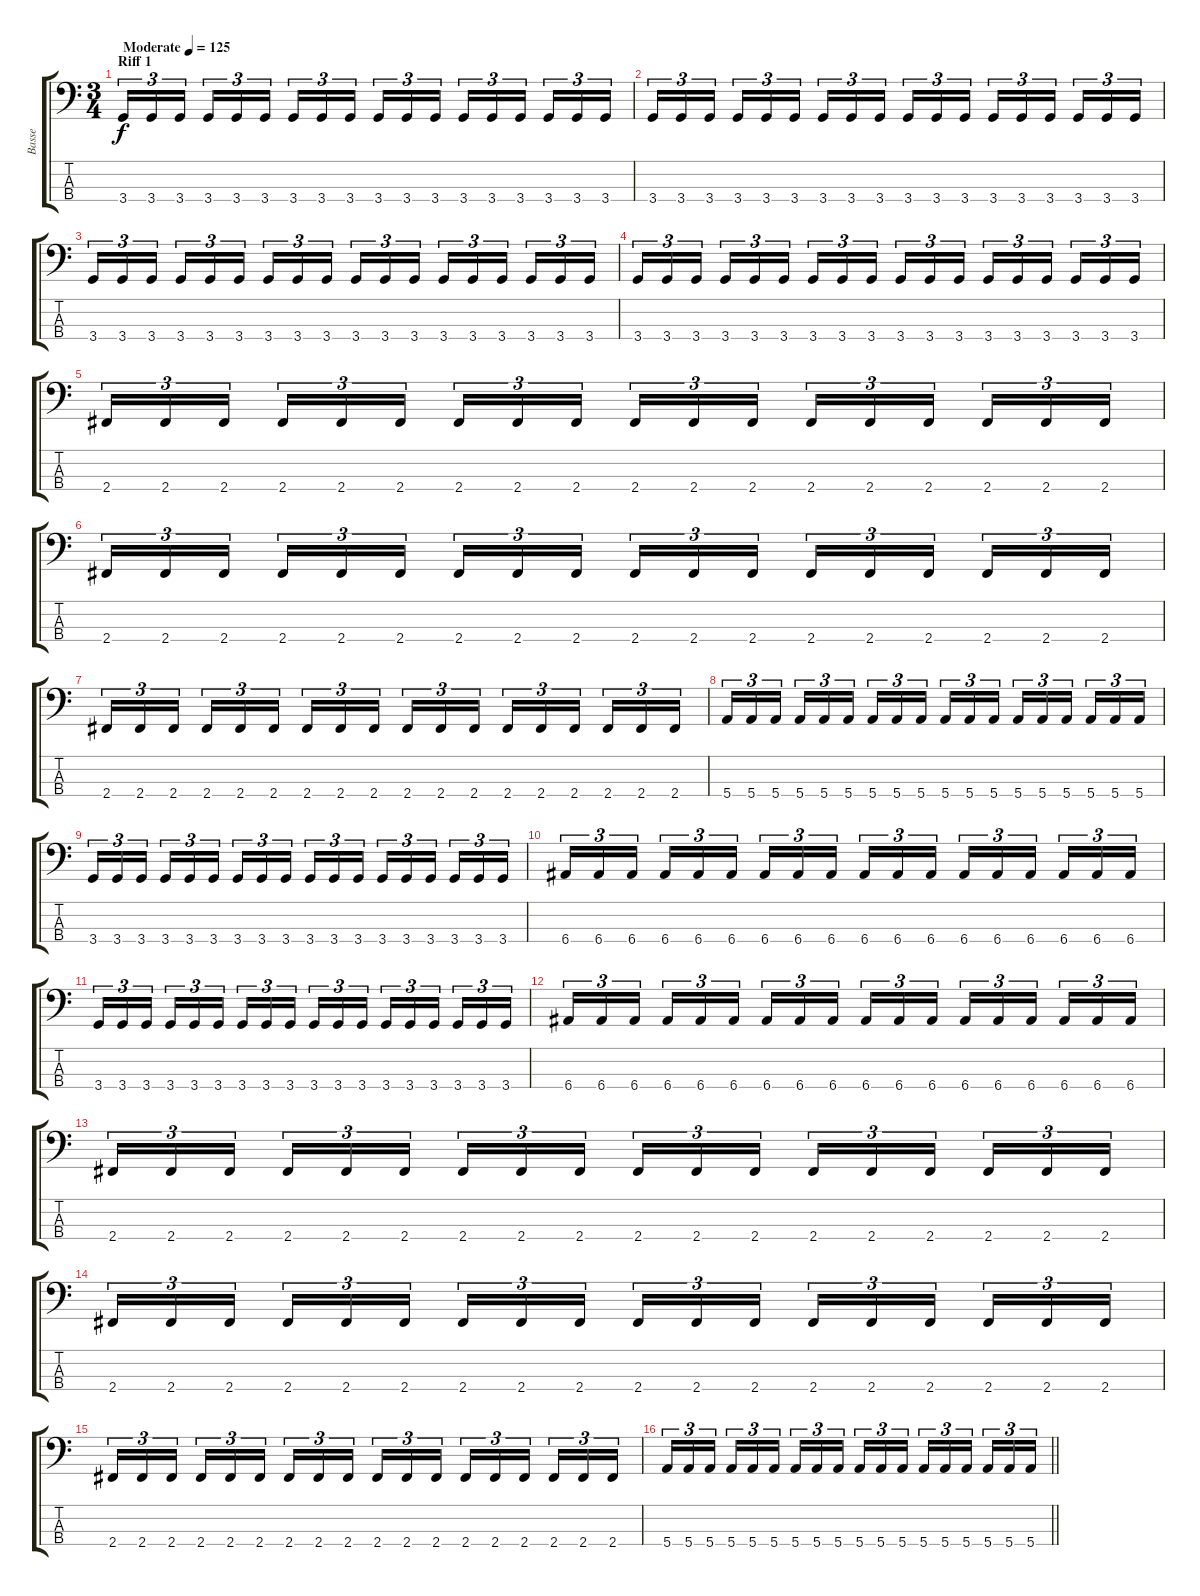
\track ("Basse" "Basse") {instrument electricbassfinger}
\staff {score tabs}
\tuning (G2 D2 A1 E1) {hide}
\ts (3 4)
\section ("" "Riff 1")
\tempo (125 "Moderate")
\clef f4
\ks c
3.4.16{tu (3 2) dy f instrument electricbassfinger} 3.4.16{tu (3 2)} 3.4.16{tu (3 2) beam splitsecondary} 3.4.16{tu (3 2)} 3.4.16{tu (3 2)} 3.4.16{tu (3 2)} 3.4.16{tu (3 2)} 3.4.16{tu (3 2)} 3.4.16{tu (3 2) beam splitsecondary} 3.4.16{tu (3 2)} 3.4.16{tu (3 2)} 3.4.16{tu (3 2)} 3.4.16{tu (3 2)} 3.4.16{tu (3 2)} 3.4.16{tu (3 2) beam splitsecondary} 3.4.16{tu (3 2)} 3.4.16{tu (3 2)} 3.4.16{tu (3 2)} |
3.4.16{tu (3 2)} 3.4.16{tu (3 2)} 3.4.16{tu (3 2) beam splitsecondary} 3.4.16{tu (3 2)} 3.4.16{tu (3 2)} 3.4.16{tu (3 2)} 3.4.16{tu (3 2)} 3.4.16{tu (3 2)} 3.4.16{tu (3 2) beam splitsecondary} 3.4.16{tu (3 2)} 3.4.16{tu (3 2)} 3.4.16{tu (3 2)} 3.4.16{tu (3 2)} 3.4.16{tu (3 2)} 3.4.16{tu (3 2) beam splitsecondary} 3.4.16{tu (3 2)} 3.4.16{tu (3 2)} 3.4.16{tu (3 2)} |
3.4.16{tu (3 2)} 3.4.16{tu (3 2)} 3.4.16{tu (3 2) beam splitsecondary} 3.4.16{tu (3 2)} 3.4.16{tu (3 2)} 3.4.16{tu (3 2)} 3.4.16{tu (3 2)} 3.4.16{tu (3 2)} 3.4.16{tu (3 2) beam splitsecondary} 3.4.16{tu (3 2)} 3.4.16{tu (3 2)} 3.4.16{tu (3 2)} 3.4.16{tu (3 2)} 3.4.16{tu (3 2)} 3.4.16{tu (3 2) beam splitsecondary} 3.4.16{tu (3 2)} 3.4.16{tu (3 2)} 3.4.16{tu (3 2)} |
3.4.16{tu (3 2)} 3.4.16{tu (3 2)} 3.4.16{tu (3 2) beam splitsecondary} 3.4.16{tu (3 2)} 3.4.16{tu (3 2)} 3.4.16{tu (3 2)} 3.4.16{tu (3 2)} 3.4.16{tu (3 2)} 3.4.16{tu (3 2) beam splitsecondary} 3.4.16{tu (3 2)} 3.4.16{tu (3 2)} 3.4.16{tu (3 2)} 3.4.16{tu (3 2)} 3.4.16{tu (3 2)} 3.4.16{tu (3 2) beam splitsecondary} 3.4.16{tu (3 2)} 3.4.16{tu (3 2)} 3.4.16{tu (3 2)} |
2.4.16{tu (3 2)} 2.4.16{tu (3 2)} 2.4.16{tu (3 2) beam splitsecondary} 2.4.16{tu (3 2)} 2.4.16{tu (3 2)} 2.4.16{tu (3 2)} 2.4.16{tu (3 2)} 2.4.16{tu (3 2)} 2.4.16{tu (3 2) beam splitsecondary} 2.4.16{tu (3 2)} 2.4.16{tu (3 2)} 2.4.16{tu (3 2)} 2.4.16{tu (3 2)} 2.4.16{tu (3 2)} 2.4.16{tu (3 2) beam splitsecondary} 2.4.16{tu (3 2)} 2.4.16{tu (3 2)} 2.4.16{tu (3 2)} |
2.4.16{tu (3 2)} 2.4.16{tu (3 2)} 2.4.16{tu (3 2) beam splitsecondary} 2.4.16{tu (3 2)} 2.4.16{tu (3 2)} 2.4.16{tu (3 2)} 2.4.16{tu (3 2)} 2.4.16{tu (3 2)} 2.4.16{tu (3 2) beam splitsecondary} 2.4.16{tu (3 2)} 2.4.16{tu (3 2)} 2.4.16{tu (3 2)} 2.4.16{tu (3 2)} 2.4.16{tu (3 2)} 2.4.16{tu (3 2) beam splitsecondary} 2.4.16{tu (3 2)} 2.4.16{tu (3 2)} 2.4.16{tu (3 2)} |
2.4.16{tu (3 2)} 2.4.16{tu (3 2)} 2.4.16{tu (3 2) beam splitsecondary} 2.4.16{tu (3 2)} 2.4.16{tu (3 2)} 2.4.16{tu (3 2)} 2.4.16{tu (3 2)} 2.4.16{tu (3 2)} 2.4.16{tu (3 2) beam splitsecondary} 2.4.16{tu (3 2)} 2.4.16{tu (3 2)} 2.4.16{tu (3 2)} 2.4.16{tu (3 2)} 2.4.16{tu (3 2)} 2.4.16{tu (3 2) beam splitsecondary} 2.4.16{tu (3 2)} 2.4.16{tu (3 2)} 2.4.16{tu (3 2)} |
5.4.16{tu (3 2)} 5.4.16{tu (3 2)} 5.4.16{tu (3 2) beam splitsecondary} 5.4.16{tu (3 2)} 5.4.16{tu (3 2)} 5.4.16{tu (3 2)} 5.4.16{tu (3 2)} 5.4.16{tu (3 2)} 5.4.16{tu (3 2) beam splitsecondary} 5.4.16{tu (3 2)} 5.4.16{tu (3 2)} 5.4.16{tu (3 2)} 5.4.16{tu (3 2)} 5.4.16{tu (3 2)} 5.4.16{tu (3 2) beam splitsecondary} 5.4.16{tu (3 2)} 5.4.16{tu (3 2)} 5.4.16{tu (3 2)} |
3.4.16{tu (3 2)} 3.4.16{tu (3 2)} 3.4.16{tu (3 2) beam splitsecondary} 3.4.16{tu (3 2)} 3.4.16{tu (3 2)} 3.4.16{tu (3 2)} 3.4.16{tu (3 2)} 3.4.16{tu (3 2)} 3.4.16{tu (3 2) beam splitsecondary} 3.4.16{tu (3 2)} 3.4.16{tu (3 2)} 3.4.16{tu (3 2)} 3.4.16{tu (3 2)} 3.4.16{tu (3 2)} 3.4.16{tu (3 2) beam splitsecondary} 3.4.16{tu (3 2)} 3.4.16{tu (3 2)} 3.4.16{tu (3 2)} |
6.4.16{tu (3 2)} 6.4.16{tu (3 2)} 6.4.16{tu (3 2) beam splitsecondary} 6.4.16{tu (3 2)} 6.4.16{tu (3 2)} 6.4.16{tu (3 2)} 6.4.16{tu (3 2)} 6.4.16{tu (3 2)} 6.4.16{tu (3 2) beam splitsecondary} 6.4.16{tu (3 2)} 6.4.16{tu (3 2)} 6.4.16{tu (3 2)} 6.4.16{tu (3 2)} 6.4.16{tu (3 2)} 6.4.16{tu (3 2) beam splitsecondary} 6.4.16{tu (3 2)} 6.4.16{tu (3 2)} 6.4.16{tu (3 2)} |
3.4.16{tu (3 2)} 3.4.16{tu (3 2)} 3.4.16{tu (3 2) beam splitsecondary} 3.4.16{tu (3 2)} 3.4.16{tu (3 2)} 3.4.16{tu (3 2)} 3.4.16{tu (3 2)} 3.4.16{tu (3 2)} 3.4.16{tu (3 2) beam splitsecondary} 3.4.16{tu (3 2)} 3.4.16{tu (3 2)} 3.4.16{tu (3 2)} 3.4.16{tu (3 2)} 3.4.16{tu (3 2)} 3.4.16{tu (3 2) beam splitsecondary} 3.4.16{tu (3 2)} 3.4.16{tu (3 2)} 3.4.16{tu (3 2)} |
6.4.16{tu (3 2)} 6.4.16{tu (3 2)} 6.4.16{tu (3 2) beam splitsecondary} 6.4.16{tu (3 2)} 6.4.16{tu (3 2)} 6.4.16{tu (3 2)} 6.4.16{tu (3 2)} 6.4.16{tu (3 2)} 6.4.16{tu (3 2) beam splitsecondary} 6.4.16{tu (3 2)} 6.4.16{tu (3 2)} 6.4.16{tu (3 2)} 6.4.16{tu (3 2)} 6.4.16{tu (3 2)} 6.4.16{tu (3 2) beam splitsecondary} 6.4.16{tu (3 2)} 6.4.16{tu (3 2)} 6.4.16{tu (3 2)} |
2.4.16{tu (3 2)} 2.4.16{tu (3 2)} 2.4.16{tu (3 2) beam splitsecondary} 2.4.16{tu (3 2)} 2.4.16{tu (3 2)} 2.4.16{tu (3 2)} 2.4.16{tu (3 2)} 2.4.16{tu (3 2)} 2.4.16{tu (3 2) beam splitsecondary} 2.4.16{tu (3 2)} 2.4.16{tu (3 2)} 2.4.16{tu (3 2)} 2.4.16{tu (3 2)} 2.4.16{tu (3 2)} 2.4.16{tu (3 2) beam splitsecondary} 2.4.16{tu (3 2)} 2.4.16{tu (3 2)} 2.4.16{tu (3 2)} |
2.4.16{tu (3 2)} 2.4.16{tu (3 2)} 2.4.16{tu (3 2) beam splitsecondary} 2.4.16{tu (3 2)} 2.4.16{tu (3 2)} 2.4.16{tu (3 2)} 2.4.16{tu (3 2)} 2.4.16{tu (3 2)} 2.4.16{tu (3 2) beam splitsecondary} 2.4.16{tu (3 2)} 2.4.16{tu (3 2)} 2.4.16{tu (3 2)} 2.4.16{tu (3 2)} 2.4.16{tu (3 2)} 2.4.16{tu (3 2) beam splitsecondary} 2.4.16{tu (3 2)} 2.4.16{tu (3 2)} 2.4.16{tu (3 2)} |
2.4.16{tu (3 2)} 2.4.16{tu (3 2)} 2.4.16{tu (3 2) beam splitsecondary} 2.4.16{tu (3 2)} 2.4.16{tu (3 2)} 2.4.16{tu (3 2)} 2.4.16{tu (3 2)} 2.4.16{tu (3 2)} 2.4.16{tu (3 2) beam splitsecondary} 2.4.16{tu (3 2)} 2.4.16{tu (3 2)} 2.4.16{tu (3 2)} 2.4.16{tu (3 2)} 2.4.16{tu (3 2)} 2.4.16{tu (3 2) beam splitsecondary} 2.4.16{tu (3 2)} 2.4.16{tu (3 2)} 2.4.16{tu (3 2)} |
\barLineRight lightlight
5.4.16{tu (3 2)} 5.4.16{tu (3 2)} 5.4.16{tu (3 2) beam splitsecondary} 5.4.16{tu (3 2)} 5.4.16{tu (3 2)} 5.4.16{tu (3 2)} 5.4.16{tu (3 2)} 5.4.16{tu (3 2)} 5.4.16{tu (3 2) beam splitsecondary} 5.4.16{tu (3 2)} 5.4.16{tu (3 2)} 5.4.16{tu (3 2)} 5.4.16{tu (3 2)} 5.4.16{tu (3 2)} 5.4.16{tu (3 2) beam splitsecondary} 5.4.16{tu (3 2)} 5.4.16{tu (3 2)} 5.4.16{tu (3 2)}
